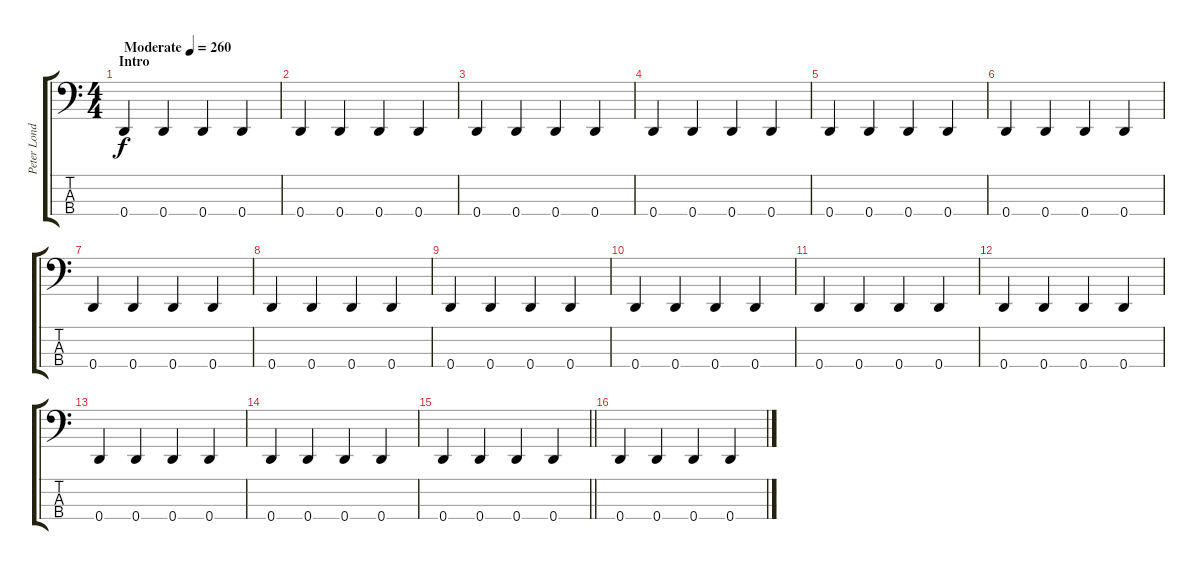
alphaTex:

\track ("Peter London (Bass)" "Peter Lond") {instrument electricbassfinger}
\staff {score tabs}
\tuning (F2 C2 G1 D1) {hide}
\ts (4 4)
\section ("" "Intro")
\tempo (260 "Moderate")
\clef f4
\ks c
0.4.4{dy f instrument electricbassfinger} 0.4.4 0.4.4 0.4.4 |
0.4.4 0.4.4 0.4.4 0.4.4 |
0.4.4 0.4.4 0.4.4 0.4.4 |
0.4.4 0.4.4 0.4.4 0.4.4 |
0.4.4 0.4.4 0.4.4 0.4.4 |
0.4.4 0.4.4 0.4.4 0.4.4 |
0.4.4 0.4.4 0.4.4 0.4.4 |
0.4.4 0.4.4 0.4.4 0.4.4 |
0.4.4 0.4.4 0.4.4 0.4.4 |
0.4.4 0.4.4 0.4.4 0.4.4 |
0.4.4 0.4.4 0.4.4 0.4.4 |
0.4.4 0.4.4 0.4.4 0.4.4 |
0.4.4 0.4.4 0.4.4 0.4.4 |
0.4.4 0.4.4 0.4.4 0.4.4 |
\barLineRight lightlight
0.4.4 0.4.4 0.4.4 0.4.4 |
0.4.4 0.4.4 0.4.4 0.4.4
